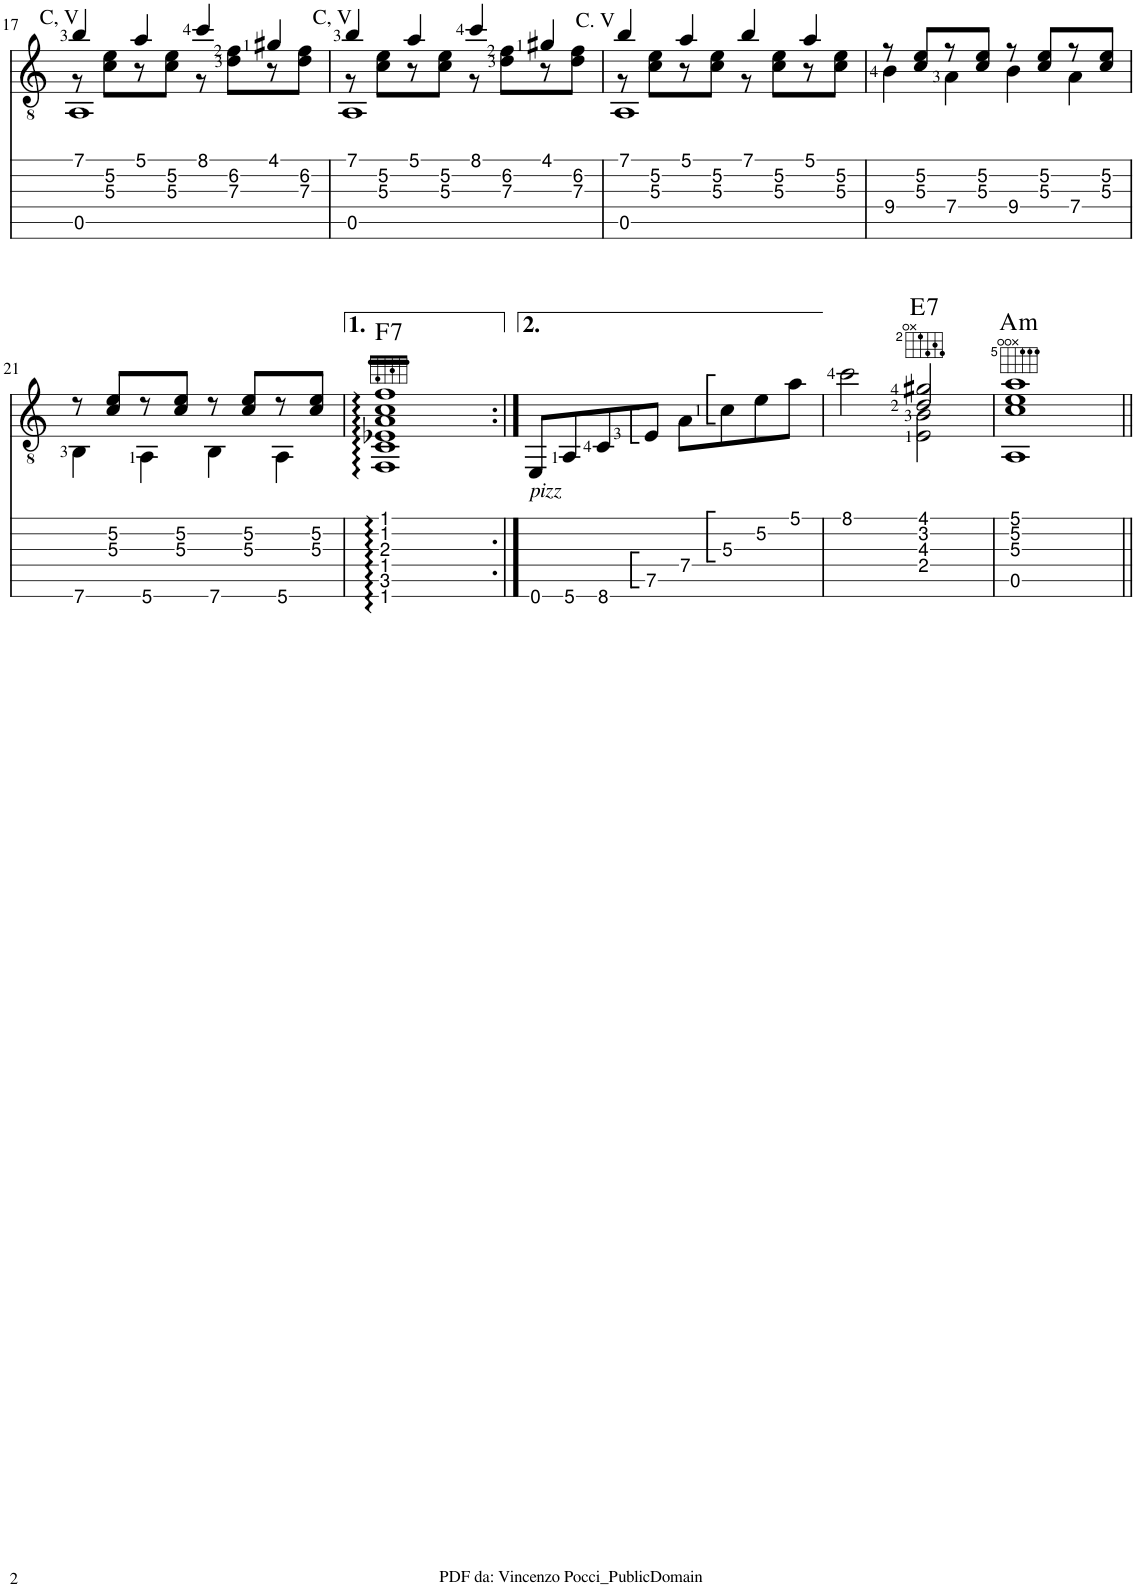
**kern	**kern	**harte
*part1	*part1	*part1
*staff2	*staff1	*
*I"Guitar	*	*
*I'Guit.	*	*
!!LO:PB:g=z
*	*clefGv2	*
*k[]	*k[]	*
*M4/4	*M4/4	*
*met(c)	*met(c)	*
=17	=17	=17
*^	*^	*
*	*^	*	*^	*
!	!	!	!LO:TX:a:t=C, V	!	!	!
4b	8r	1AA	4b/	8r	1AA	.
.	8c 8e	.	.	8c\ 8e\L	.	.
4a	8r	.	4a/	8r	.	.
.	8c 8e	.	.	8c\ 8e\J	.	.
4cc	8r	.	4cc/	8r	.	.
.	8d 8f	.	.	8d\ 8f\L	.	.
4g#	8r	.	4g#X/	8r	.	.
.	8d 8f	.	.	8d\ 8f\J	.	.
=18	=18	=18	=18	=18	=18	=18
!	!	!	!LO:TX:a:t=C, V	!	!	!
4b	8r	1AA	4b/	8r	1AA	.
.	8c 8e	.	.	8c\ 8e\L	.	.
4a	8r	.	4a/	8r	.	.
.	8c 8e	.	.	8c\ 8e\J	.	.
4cc	8r	.	4cc/	8r	.	.
.	8d 8f	.	.	8d\ 8f\L	.	.
4g#X	8r	.	4g#X/	8r	.	.
.	8d 8f	.	.	8d\ 8f\J	.	.
=19	=19	=19	=19	=19	=19	=19
!	!	!	!LO:TX:a:t=C. V	!	!	!
4b	8r	1AA	4b/	8r	1AA	.
.	8c 8e	.	.	8c\ 8e\L	.	.
4a	8r	.	4a/	8r	.	.
.	8c 8e	.	.	8c\ 8e\J	.	.
4b	8r	.	4b/	8r	.	.
.	8c 8e	.	.	8c\ 8e\L	.	.
4a	8r	.	4a/	8r	.	.
.	8c 8e	.	.	8c\ 8e\J	.	.
*	*v	*v	*	*	*	*
*	*	*	*v	*v	*
=20	=20	=20	=20	=20
8r	4B	8r	4B\	.
8c 8e	.	8c/ 8e/L	.	.
8r	4A	8r	4A\	.
8c 8e	.	8c/ 8e/J	.	.
8r	4B	8r	4B\	.
8c 8e	.	8c/ 8e/L	.	.
8r	4A	8r	4A\	.
8c 8e	.	8c/ 8e/J	.	.
!!LO:LB:g=z	!!
=21	=21	=21	=21	=21
8r	4BB	8r	4BB\	.
8c 8e	.	8c/ 8e/L	.	.
8r	4AA	8r	4AA\	.
8c 8e	.	8c/ 8e/J	.	.
8r	4BB	8r	4BB\	.
8c 8e	.	8c/ 8e/L	.	.
8r	4AA	8r	4AA\	.
8c 8e	.	8c/ 8e/J	.	.
*v	*v	*	*	*
*	*v	*v	*
=22	=22	=22
!	!	!LO:H:kt=7
1FF:: 1C:: 1E-:: 1A:: 1c:: 1f::	1FF:: 1C:: 1E-X:: 1A:: 1c:: 1f::	F:7
=23:|!	=23:|!	=23:|!
!LO:TX:a:i:t=pizz	!	!
8EEL	8EE/L	.
8AAJ	8AA/	.
8CL	8C/	.
8E::J	8E::/J	.
8AL	8A\L	.
8c::J	8c::\	.
8eL	8e\	.
8aJ	8a\J	.
=24	=24	=24
*^	*^	*
2cc	2ryy	2cc\	2ryy	.
!	!	!	!	!LO:H:kt=7
2d 2g#	2E 2B	2d/ 2g#X/	2E\ 2B\	E:7
=25	=25	=25	=25	=25
!	!	!	!	!LO:H:kt=m
*v	*v	*	*	*
*	*v	*v	*
1AA 1c 1e 1a	1AA 1c 1e 1a	A:min
=||	=||	=||
*-	*-	*-
